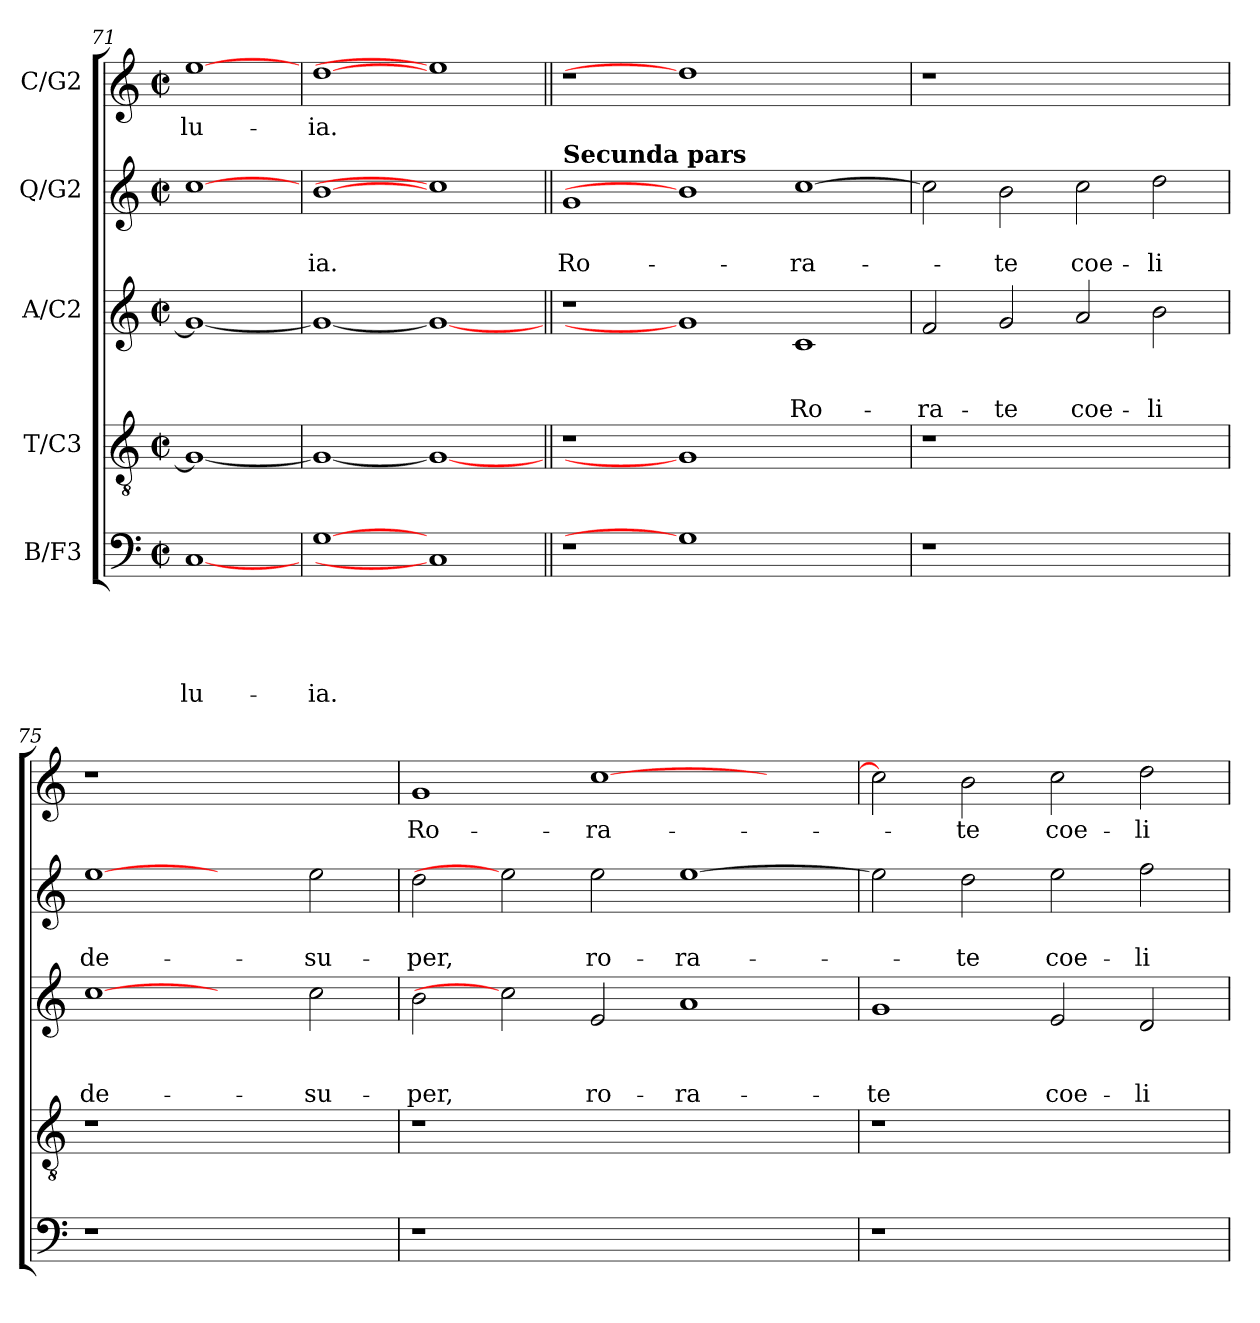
**kern	**text	**text	**text	**text	**text	**kern	**kern	**text	**text	**text	**kern	**text	**text	**kern	**text
*part5	*part5	*part5	*part5	*part5	*part5	*part4	*part3	*part3	*part3	*part3	*part2	*part2	*part2	*part1	*part1
*staff5	*staff5	*staff5	*staff5	*staff5	*staff5	*staff4	*staff3	*staff3	*staff3	*staff3	*staff2	*staff2	*staff2	*staff1	*staff1
*I"B/F3	*	*	*	*	*	*I"T/C3	*I"A/C2	*	*	*	*I"Q/G2	*	*	*I"C/G2	*
*clefF4	*	*	*	*	*	*clefGv2	*clefG2	*	*	*	*clefG2	*	*	*clefG2	*
*k[]	*	*	*	*	*	*k[]	*k[]	*	*	*	*k[]	*	*	*k[]	*
*C:	*	*	*	*	*	*C:	*C:	*	*	*	*C:	*	*	*C:	*
*M2/2	*	*	*	*	*	*M2/2	*M2/2	*	*	*	*M2/2	*	*	*M2/2	*
*met(c|)	*	*	*	*	*	*met(c|)	*met(c|)	*	*	*	*met(c|)	*	*	*met(c|)	*
=71	=71	=71	=71	=71	=71	=71	=71	=71	=71	=71	=71	=71	=71	=71	=71
!	!	!	!	!	!LO:LY:b	!	!	!	!	!	!	!	!	!	!LO:LY:b
[1C	.	.	.	.	-lu-	1G_	1g_	.	.	.	[1cc	.	.	[1ee	-lu-
=72	=72	=72	=72	=72	=72	=72	=72	=72	=72	=72	=72	=72	=72	=72	=72
!	!	!	!	!	!LO:LY:b	!	!	!	!	!	!	!	!LO:LY:b	!	!LO:LY:b
[1G	.	.	.	.	-ia.	1G_	1g_	.	.	.	[1b	.	-ia.	[1dd	-ia.
1C]	.	.	.	.	.	1G_	1g_	.	.	.	1cc]	.	.	1ee]	.
!!LO:PB:g=z
=73||	=73||	=73||	=73||	=73||	=73||	=73||	=73||	=73||	=73||	=73||	=73||	=73||	=73||	=73||	=73||
!	!	!	!	!	!	!	!	!	!	!	!LO:TX:a:B:t=Secunda pars	!	!	!	!
!	!	!	!	!	!	!	!	!	!	!	!	!	!LO:LY:b	!	!
1r	.	.	.	.	.	1r	1r	.	.	.	1g	.	Ro-	1r	.
1G]	.	.	.	.	.	1G]	1g]	.	.	.	1b]	.	.	1dd]	.
!	!	!	!	!	!	!	!	!	!	!LO:LY:b	!	!	!LO:LY:b	!	!
1ryy	.	.	.	.	.	1ryy	1c	.	.	Ro-	[1cc	.	-ra-	1ryy	.
=74	=74	=74	=74	=74	=74	=74	=74	=74	=74	=74	=74	=74	=74	=74	=74
!	!	!	!	!	!	!	!	!	!	!LO:LY:b	!	!	!	!	!
1r	.	.	.	.	.	1r	2f/	.	.	-ra-	2cc\]	.	.	1r	.
!	!	!	!	!	!	!	!	!	!	!LO:LY:b	!	!	!LO:LY:b	!	!
.	.	.	.	.	.	.	2g/	.	.	-te	2b\	.	-te	.	.
!	!	!	!	!	!	!	!	!	!	!LO:LY:b	!	!	!LO:LY:b	!	!
1ryy	.	.	.	.	.	1ryy	2a/	.	.	coe-	2cc\	.	coe-	1ryy	.
!	!	!	!	!	!	!	!	!	!	!LO:LY:b	!	!	!LO:LY:b	!	!
.	.	.	.	.	.	.	2b\	.	.	-li	2dd\	.	-li	.	.
=75	=75	=75	=75	=75	=75	=75	=75	=75	=75	=75	=75	=75	=75	=75	=75
!	!	!	!	!	!	!	!	!	!	!LO:LY:b	!	!	!LO:LY:b	!	!
1r	.	.	.	.	.	1r	[1cc	.	.	de-	[1ee	.	de-	1r	.
1ryy	.	.	.	.	.	1ryy	2ryy	.	.	.	2ryy	.	.	1ryy	.
!	!	!	!	!	!	!	!	!	!	!LO:LY:b	!	!	!LO:LY:b	!	!
.	.	.	.	.	.	.	2cc\	.	.	-su-	2ee\	.	-su-	.	.
=76	=76	=76	=76	=76	=76	=76	=76	=76	=76	=76	=76	=76	=76	=76	=76
!	!	!	!	!	!	!	!	!	!	!LO:LY:b	!	!	!LO:LY:b	!	!LO:LY:b
1r	.	.	.	.	.	1r	2b\	.	.	-per,	2dd\	.	-per,	1g	Ro-
.	.	.	.	.	.	.	2cc]	.	.	.	2ee]	.	.	.	.
!	!	!	!	!	!	!	!	!	!	!LO:LY:b	!	!	!LO:LY:b	!	!LO:LY:b
1.ryy	.	.	.	.	.	1.ryy	2e/	.	.	ro-	2ee\	.	ro-	[1cc	-ra-
!	!	!	!	!	!	!	!	!	!	!LO:LY:b	!	!	!LO:LY:b	!	!
.	.	.	.	.	.	.	1a	.	.	-ra-	[1ee	.	-ra-	.	.
.	.	.	.	.	.	.	.	.	.	.	.	.	.	2ryy	.
=77	=77	=77	=77	=77	=77	=77	=77	=77	=77	=77	=77	=77	=77	=77	=77
!	!	!	!	!	!	!	!	!	!	!LO:LY:b	!	!	!	!	!
1r	.	.	.	.	.	1r	1g	.	.	-te	2ee\]	.	.	2cc\]	.
!	!	!	!	!	!	!	!	!	!	!	!	!	!LO:LY:b	!	!LO:LY:b
.	.	.	.	.	.	.	.	.	.	.	2dd\	.	-te	2b\	-te
!	!	!	!	!	!	!	!	!	!	!LO:LY:b	!	!	!LO:LY:b	!	!LO:LY:b
1ryy	.	.	.	.	.	1ryy	2e/	.	.	coe-	2ee\	.	coe-	2cc\	coe-
!	!	!	!	!	!	!	!	!	!	!LO:LY:b	!	!	!LO:LY:b	!	!LO:LY:b
.	.	.	.	.	.	.	2d/	.	.	-li	2ff\	.	-li	2dd\	-li
=	=	=	=	=	=	=	=	=	=	=	=	=	=	=	=
*-	*-	*-	*-	*-	*-	*-	*-	*-	*-	*-	*-	*-	*-	*-	*-
